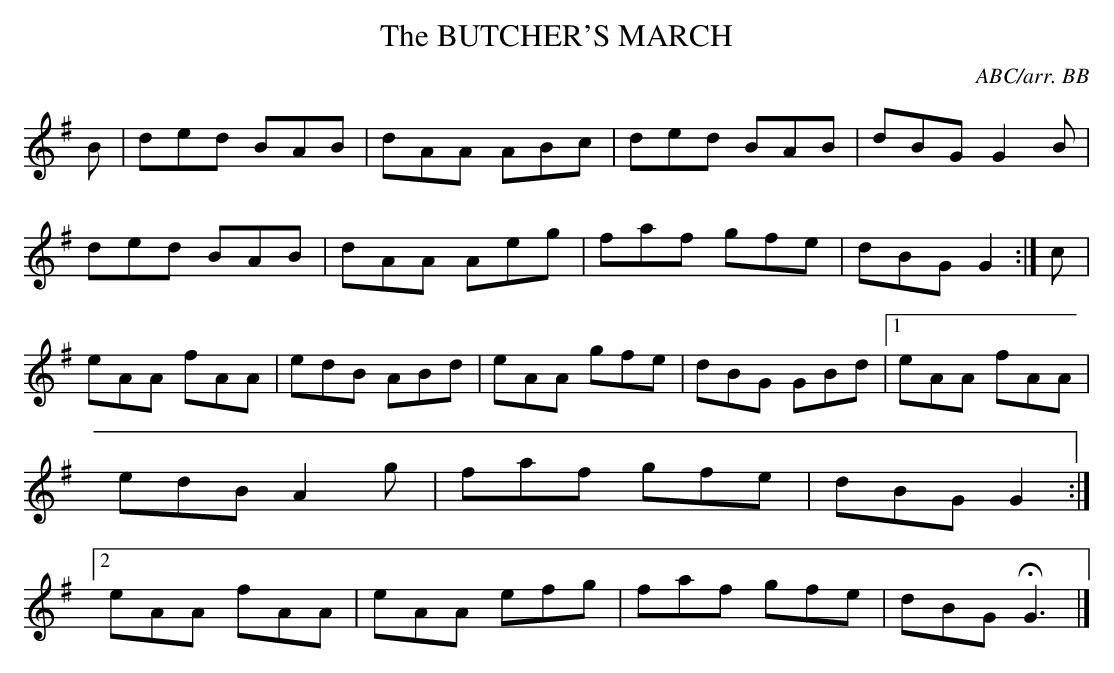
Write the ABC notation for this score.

X:1
T:BUTCHER'S MARCH, The\
C:ABC/arr. BB\
M:6/8\
K:G\
B|ded BAB|dAA ABc|ded BAB|dBG G2B|\
ded BAB|dAA Aeg|faf gfe|dBG G2:|\
c|eAA fAA|edB ABd|eAA gfe|dBG GBd|\
[1 eAA fAA|edB A2g|faf gfe|dBG G2 :|\
[2 eAA fAA|eAA efg|faf gfe|dBG HG3|]\
\
\
